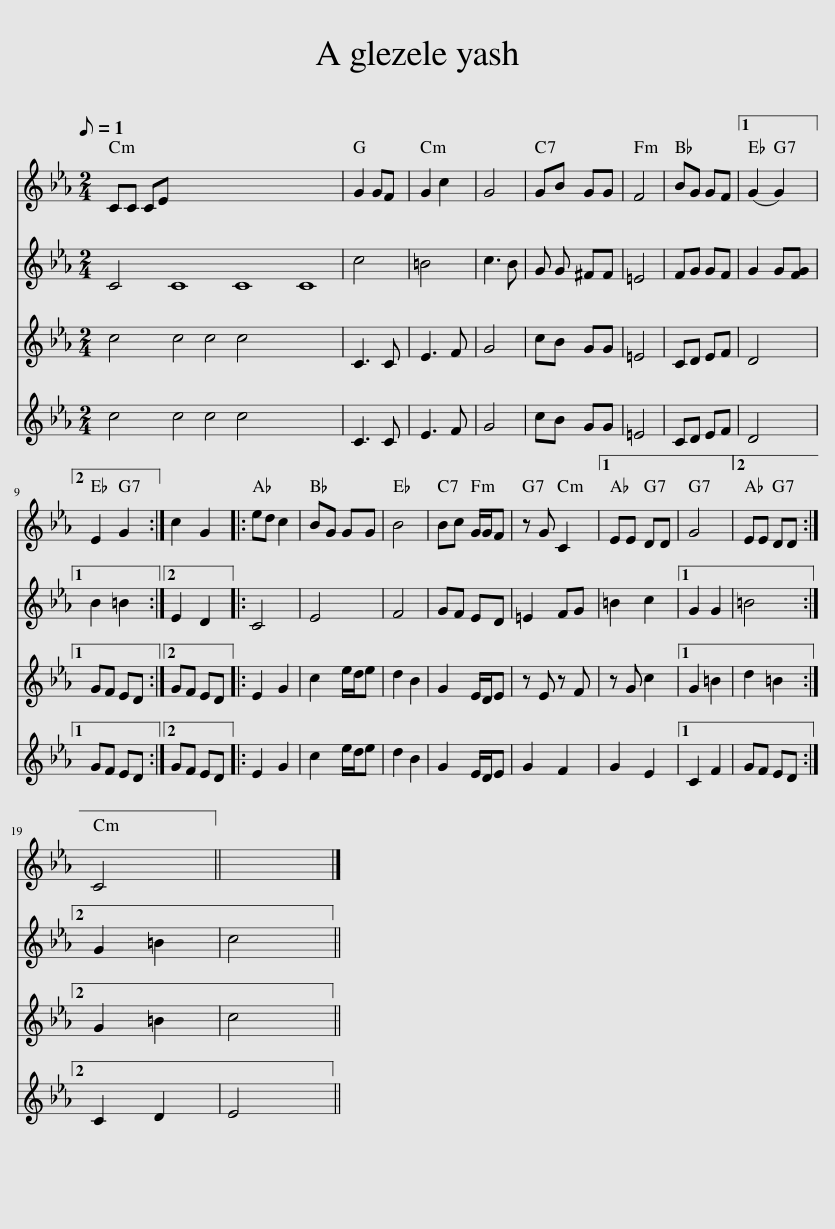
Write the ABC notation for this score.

X:1
%%score 1 2 3 4
L:1/8
Q:1/8=1
M:2/4
I:linebreak $
K:Cmin
V:1 treble
V:2 treble
V:3 treble
V:4 treble
V:1
 CC CE x24 | G2 GF | G2 c2 | G4 | GB GG | %5
 F4 | BG GF |1 (G2 G2) ||2$ E2 G2 :|2 c2 G2 |: %10
 ed c2 | BG GG | B4 | Bc G/G/F | z G C2 |1 %15
 EE DD |1 G4 ||2 EE DD :|2$ C4 || x4 |] %20
V:2
 C4 C8 C8 C8 | c4 | =B4 | c3 B | G G ^FF | %5
 =E4 | FG GF |1 G2 G[FG] ||2$ B2 =B2 :|2 E2 D2 |: %10
 C4 | E4 | F4 | GF ED | =E2 FG |1 %15
 =B2 c2 |1 G2 G2 ||2 =B4 :|2$ G2 =B2 || c4 |] %20
V:3
 c4 c4 c4 c4 x12 | C3 C | E3 F | G4 | cB GG | %5
 =E4 | CD EF |1 D4 ||2$ GF ED :|2 GF ED |: %10
 E2 G2 | c2 e/d/e | d2 B2 | G2 E/D/E | z E z F |1 %15
 z G c2 |1 G2 =B2 ||2 d2 =B2 :|2$ G2 =B2 || c4 |] %20
V:4
 c4 c4 c4 c4 x12 | C3 C | E3 F | G4 | cB GG | %5
 =E4 | CD EF |1 D4 ||2$ GF ED :|2 GF ED |: %10
 E2 G2 | c2 e/d/e | d2 B2 | G2 E/D/E | G2 F2 |1 %15
 G2 E2 |1 C2 F2 ||2 GF ED :|2$ C2 D2 || E4 |] %20
